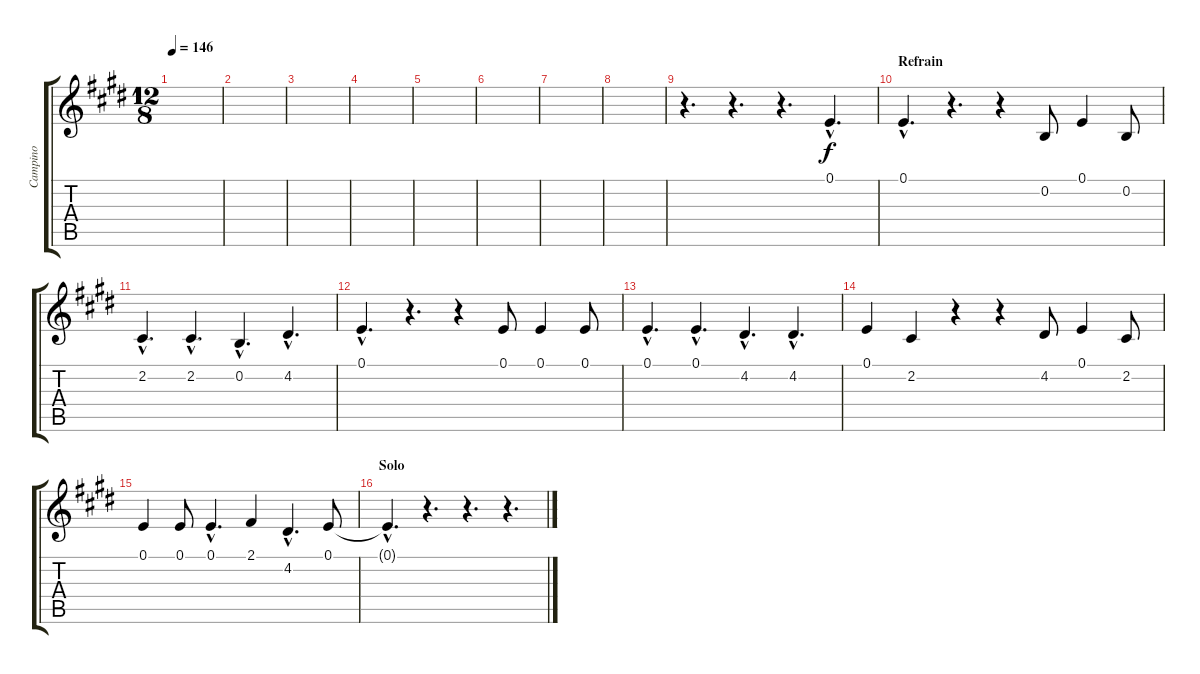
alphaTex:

\track ("Campino" "Campino") {instrument lead6voice}
\staff {score tabs}
\tuning (E4 B3 G3 D3 A2 E2) {hide}
\ts (12 8)
\tempo 146
\clef g2
\ks e
|
|
|
|
|
|
|
|
r.4{d} r.4{d} r.4{d} 0.1{hac}.4{d} |
\section ("" "Refrain")
0.1{hac}.4{d} r.4{d} r.4 0.2.8 0.1.4 0.2.8 |
2.2{hac}.4{d} 2.2{hac}.4{d} 0.2{hac}.4{d} 4.2{hac}.4{d} |
0.1{hac}.4{d} r.4{d} r.4 0.1.8 0.1.4 0.1.8 |
0.1{hac}.4{d} 0.1{hac}.4{d} 4.2{hac}.4{d} 4.2{hac}.4{d} |
0.1.4 2.2.4 r.4 r.4 4.2.8 0.1.4 2.2.8 |
0.1.4 0.1.8 0.1{hac}.4{d} 2.1.4 4.2{hac}.4{d} 0.1.8 |
\section ("" "Solo")
0.1{hac t}.4{d} r.4{d} r.4{d} r.4{d}
